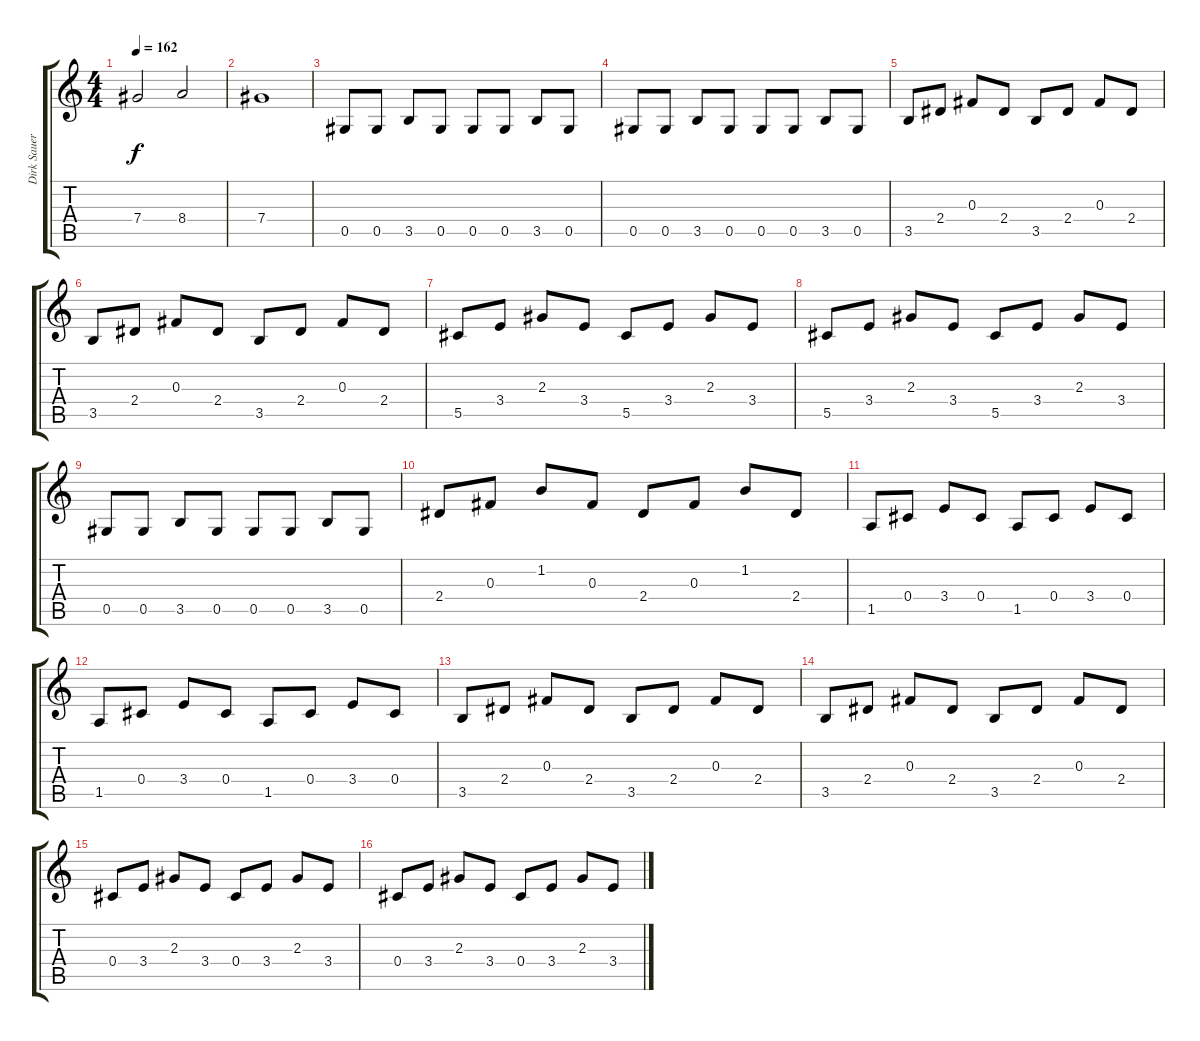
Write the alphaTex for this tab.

\track ("Dirk Sauer" "Dirk Sauer") {instrument distortionguitar}
\staff {score tabs}
\tuning (Eb4 Bb3 Gb3 Db3 Ab2 Eb2) {hide}
\ts (4 4)
\tempo 162
\clef g2
\ks c
7.4.2{dy f} 8.4.2 |
7.4.1 |
0.5.8 0.5.8 3.5.8 0.5.8 0.5.8 0.5.8 3.5.8 0.5.8 |
0.5.8 0.5.8 3.5.8 0.5.8 0.5.8 0.5.8 3.5.8 0.5.8 |
3.5.8 2.4.8 0.3.8 2.4.8 3.5.8 2.4.8 0.3.8 2.4.8 |
3.5.8 2.4.8 0.3.8 2.4.8 3.5.8 2.4.8 0.3.8 2.4.8 |
5.5.8 3.4.8 2.3.8 3.4.8 5.5.8 3.4.8 2.3.8 3.4.8 |
5.5.8 3.4.8 2.3.8 3.4.8 5.5.8 3.4.8 2.3.8 3.4.8 |
0.5.8 0.5.8 3.5.8 0.5.8 0.5.8 0.5.8 3.5.8 0.5.8 |
2.4.8 0.3.8 1.2.8 0.3.8 2.4.8 0.3.8 1.2.8 2.4.8 |
1.5.8 0.4.8 3.4.8 0.4.8 1.5.8 0.4.8 3.4.8 0.4.8 |
1.5.8 0.4.8 3.4.8 0.4.8 1.5.8 0.4.8 3.4.8 0.4.8 |
3.5.8 2.4.8 0.3.8 2.4.8 3.5.8 2.4.8 0.3.8 2.4.8 |
3.5.8 2.4.8 0.3.8 2.4.8 3.5.8 2.4.8 0.3.8 2.4.8 |
0.4.8 3.4.8 2.3.8 3.4.8 0.4.8 3.4.8 2.3.8 3.4.8 |
0.4.8 3.4.8 2.3.8 3.4.8 0.4.8 3.4.8 2.3.8 3.4.8
